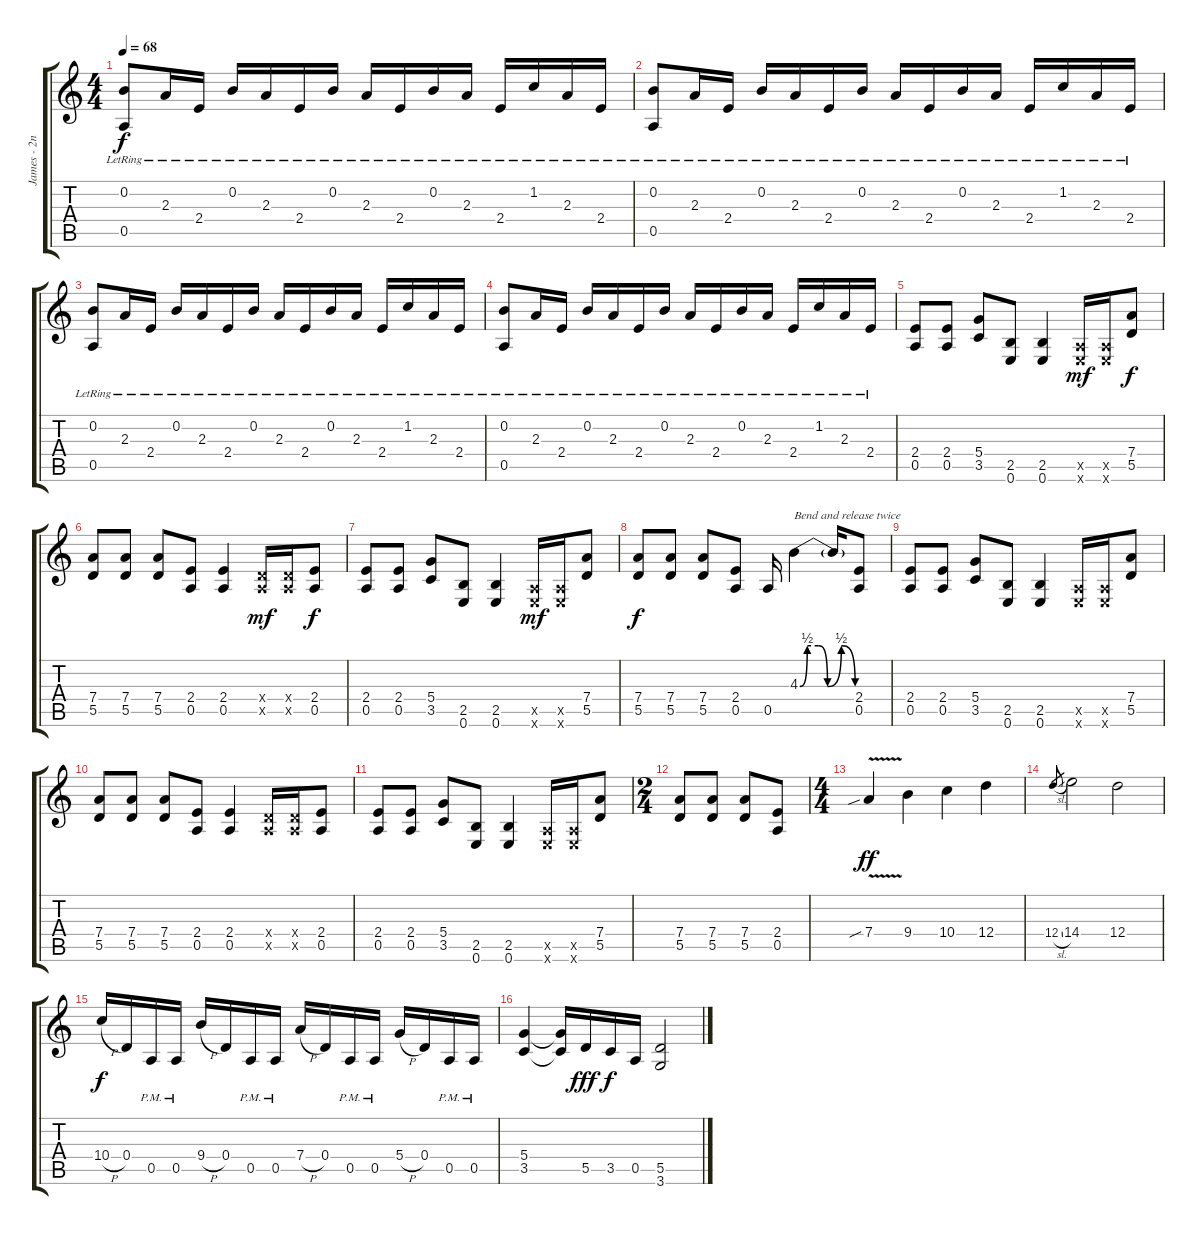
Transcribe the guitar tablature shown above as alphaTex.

\track ("James - 2nd Acoustic/Distortion" "James - 2n") {instrument acousticguitarnylon}
\staff {score tabs}
\tuning (E4 B3 G3 D3 A2 E2) {hide}
\ts (4 4)
\tempo 68
\clef g2
\ks c
(0.2{lr} 0.5{lr}).8{dy f} 2.3{lr}.16 2.4{lr}.16 0.2{lr}.16 2.3{lr}.16 2.4{lr}.16 0.2{lr}.16 2.3{lr}.16 2.4{lr}.16 0.2{lr}.16 2.3{lr}.16 2.4{lr}.16 1.2{lr}.16 2.3{lr}.16 2.4{lr}.16 |
(0.2{lr} 0.5{lr}).8 2.3{lr}.16 2.4{lr}.16 0.2{lr}.16 2.3{lr}.16 2.4{lr}.16 0.2{lr}.16 2.3{lr}.16 2.4{lr}.16 0.2{lr}.16 2.3{lr}.16 2.4{lr}.16 1.2{lr}.16 2.3{lr}.16 2.4{lr}.16 |
(0.2{lr} 0.5{lr}).8 2.3{lr}.16 2.4{lr}.16 0.2{lr}.16 2.3{lr}.16 2.4{lr}.16 0.2{lr}.16 2.3{lr}.16 2.4{lr}.16 0.2{lr}.16 2.3{lr}.16 2.4{lr}.16 1.2{lr}.16 2.3{lr}.16 2.4{lr}.16 |
(0.2{lr} 0.5{lr}).8 2.3{lr}.16 2.4{lr}.16 0.2{lr}.16 2.3{lr}.16 2.4{lr}.16 0.2{lr}.16 2.3{lr}.16 2.4{lr}.16 0.2{lr}.16 2.3{lr}.16 2.4{lr}.16 1.2{lr}.16 2.3{lr}.16 2.4{lr}.16 |
(2.4 0.5).8{volume 11 instrument distortionguitar} (2.4 0.5).8 (5.4 3.5).8 (2.5 0.6).8 (2.5 0.6).4 (0.5{x} 0.6{x}).16{dy mf} (0.5{x} 0.6{x}).16 (7.4 5.5).8{dy f} |
(7.4 5.5).8 (7.4 5.5).8 (7.4 5.5).8 (2.4 0.5).8 (2.4 0.5).4 (0.4{x} 0.5{x}).16{dy mf} (0.4{x} 0.5{x}).16 (2.4 0.5).8{dy f} |
(2.4 0.5).8 (2.4 0.5).8 (5.4 3.5).8 (2.5 0.6).8 (2.5 0.6).4 (0.5{x} 0.6{x}).16{dy mf} (0.5{x} 0.6{x}).16 (7.4 5.5).8 |
(7.4 5.5).8{dy f} (7.4 5.5).8 (7.4 5.5).8 (2.4 0.5).8 0.5.16 4.3{be (custom 0 0 8 2 20 2 30 0 45 2 60 0)}.4{txt "Bend and release twice"} 4.3{t}.16 (2.4 0.5).8 |
(2.4 0.5).8 (2.4 0.5).8 (5.4 3.5).8 (2.5 0.6).8 (2.5 0.6).4 (0.5{x} 0.6{x}).16 (0.5{x} 0.6{x}).16 (7.4 5.5).8 |
(7.4 5.5).8 (7.4 5.5).8 (7.4 5.5).8 (2.4 0.5).8 (2.4 0.5).4 (0.4{x} 0.5{x}).16 (0.4{x} 0.5{x}).16 (2.4 0.5).8 |
(2.4 0.5).8 (2.4 0.5).8 (5.4 3.5).8 (2.5 0.6).8 (2.5 0.6).4 (0.5{x} 0.6{x}).16 (0.5{x} 0.6{x}).16 (7.4 5.5).8 |
\ts (2 4)
(7.4 5.5).8 (7.4 5.5).8 (7.4 5.5).8 (2.4 0.5).8 |
\ts (4 4)
7.4{v sib}.4{dy ff} 9.4.4 10.4.4 12.4.4 |
12.4{sl}.8{gr} 14.4.2 12.4.2 |
10.4{h}.16{dy f} 0.4.16 0.5{pm}.16 0.5{pm}.16 9.4{h}.16 0.4.16 0.5{pm}.16 0.5{pm}.16 7.4{h}.16 0.4.16 0.5{pm}.16 0.5{pm}.16 5.4{h}.16 0.4.16 0.5{pm}.16 0.5{pm}.16 |
(5.4 3.5).4 (5.4{t} 3.5{t}).16 5.5.16{dy fff} 3.5.16{dy f} 0.5.16 (5.5 3.6).2
